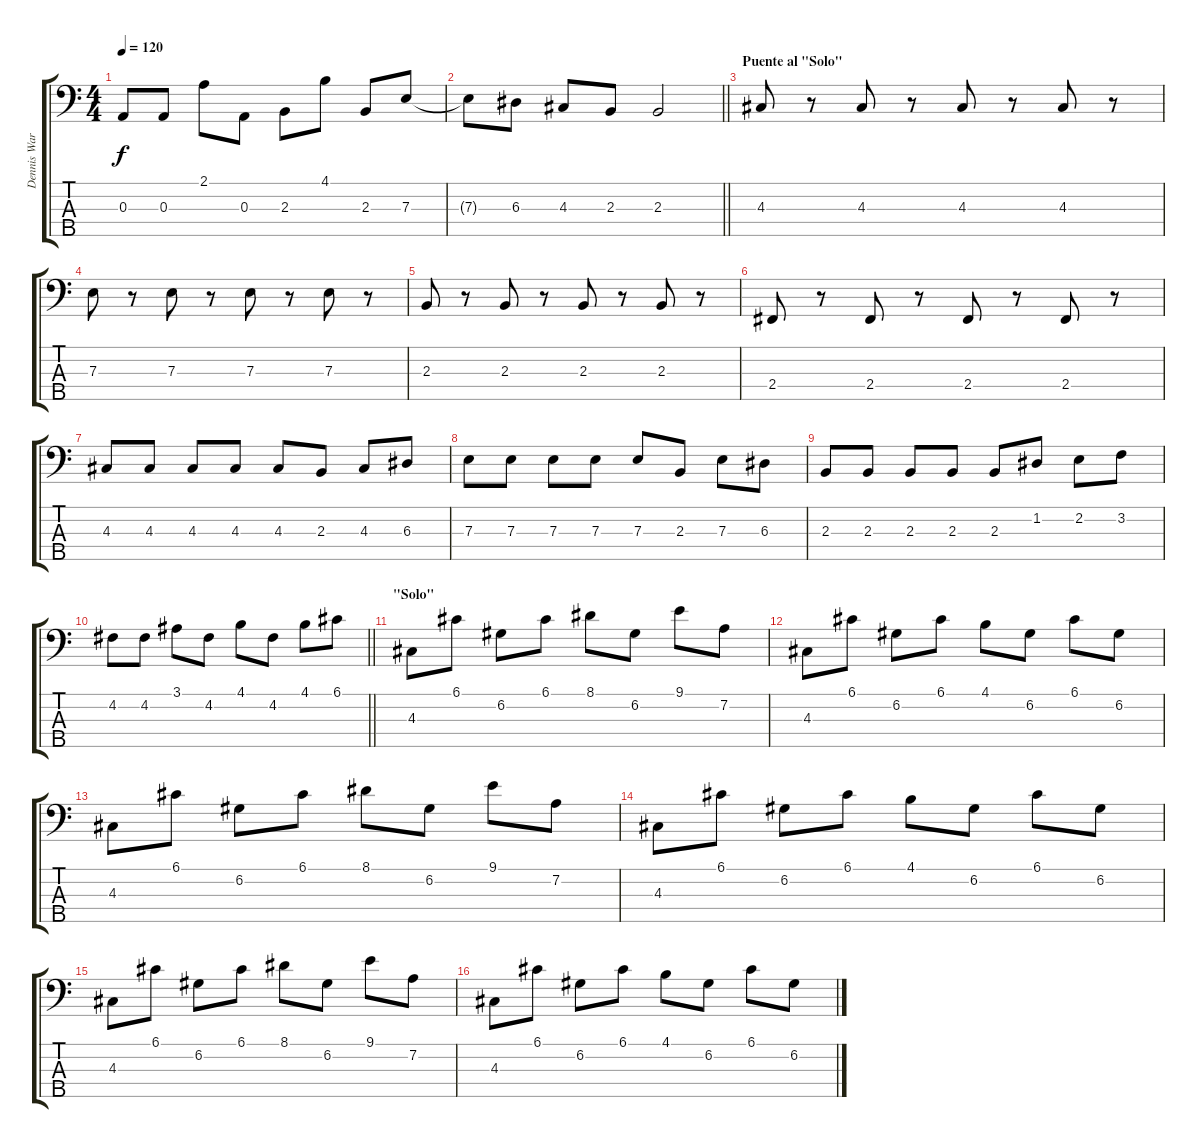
\track ("Dennis Ward" "Dennis War") {instrument electricbassfinger}
\staff {score tabs}
\tuning (G2 D2 A1 E1 B0) {hide}
\ts (4 4)
\tempo 120
\clef f4
\ks c
0.3.8{dy f} 0.3.8 2.1.8 0.3.8 2.3.8 4.1.8 2.3.8 7.3.8 |
\barLineRight lightlight
7.3{t}.8 6.3.8 4.3.8 2.3.8 2.3.2 |
\section ("" "Puente al \"Solo\"")
4.3.8 r.8 4.3.8 r.8 4.3.8 r.8 4.3.8 r.8 |
7.3.8 r.8 7.3.8 r.8 7.3.8 r.8 7.3.8 r.8 |
2.3.8 r.8 2.3.8 r.8 2.3.8 r.8 2.3.8 r.8 |
2.4.8 r.8 2.4.8 r.8 2.4.8 r.8 2.4.8 r.8 |
4.3.8 4.3.8 4.3.8 4.3.8 4.3.8 2.3.8 4.3.8 6.3.8 |
7.3.8 7.3.8 7.3.8 7.3.8 7.3.8 2.3.8 7.3.8 6.3.8 |
2.3.8 2.3.8 2.3.8 2.3.8 2.3.8 1.2.8 2.2.8 3.2.8 |
\barLineRight lightlight
4.2.8 4.2.8 3.1.8 4.2.8 4.1.8 4.2.8 4.1.8 6.1.8 |
\section ("" "\"Solo\"")
4.3.8 6.1.8 6.2.8 6.1.8 8.1.8 6.2.8 9.1.8 7.2.8 |
4.3.8 6.1.8 6.2.8 6.1.8 4.1.8 6.2.8 6.1.8 6.2.8 |
4.3.8 6.1.8 6.2.8 6.1.8 8.1.8 6.2.8 9.1.8 7.2.8 |
4.3.8 6.1.8 6.2.8 6.1.8 4.1.8 6.2.8 6.1.8 6.2.8 |
4.3.8 6.1.8 6.2.8 6.1.8 8.1.8 6.2.8 9.1.8 7.2.8 |
4.3.8 6.1.8 6.2.8 6.1.8 4.1.8 6.2.8 6.1.8 6.2.8
